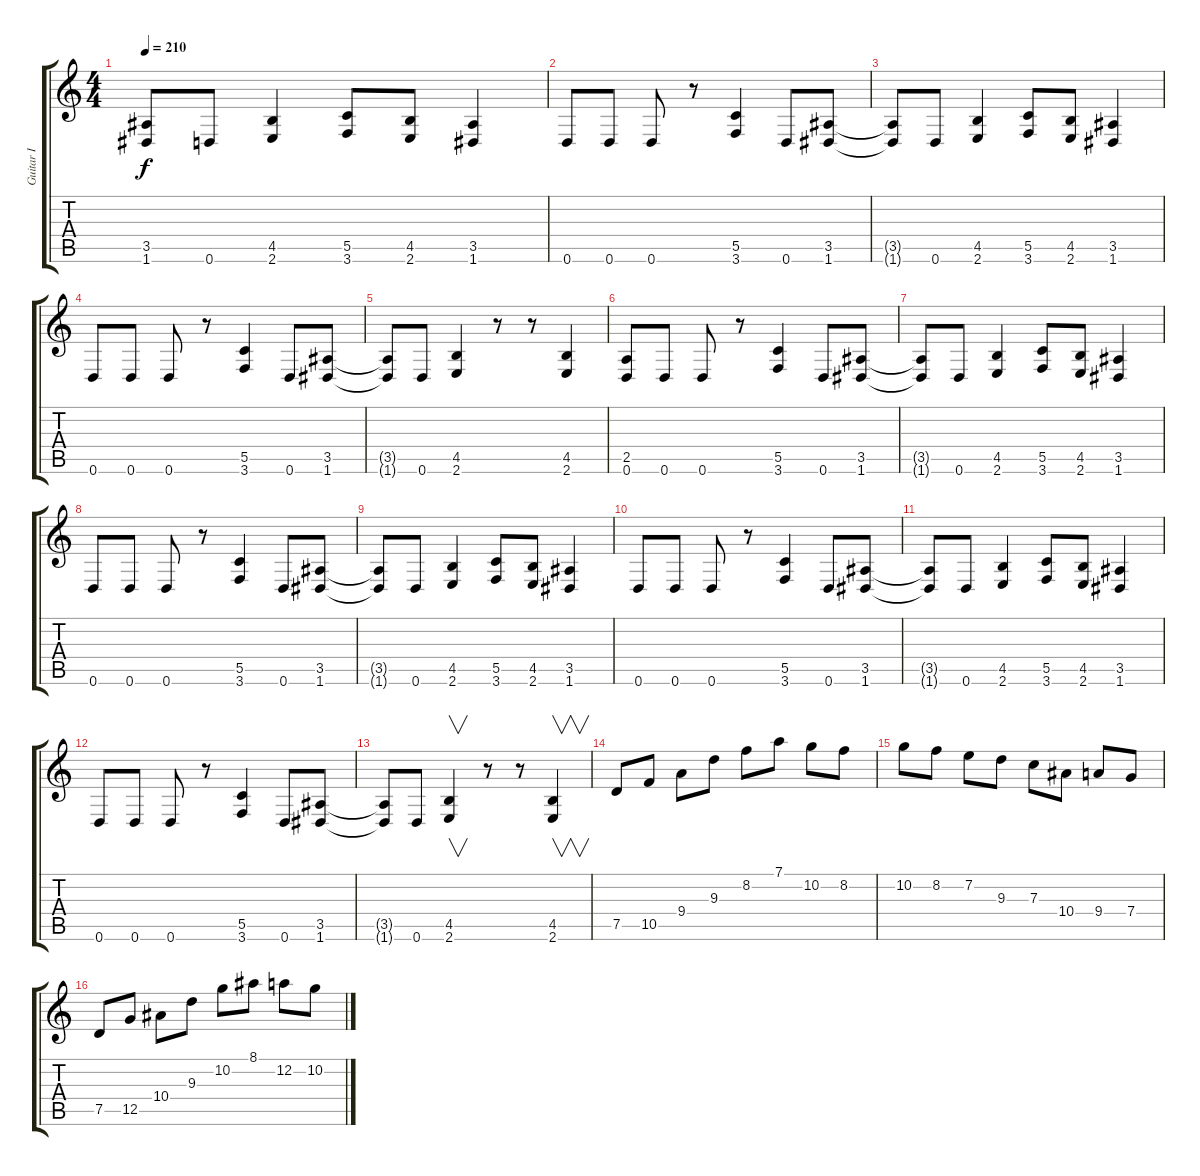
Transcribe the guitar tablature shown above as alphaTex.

\track ("Guitar I" "Guitar I") {instrument distortionguitar}
\staff {score tabs}
\tuning (D4 A3 F3 C3 G2 D2) {hide}
\ts (4 4)
\tempo 210
\clef g2
\ks c
(3.5{t} 1.6{t}).8{dy f} 0.6.8 (4.5 2.6).4 (5.5 3.6).8 (4.5 2.6).8 (3.5 1.6).4 |
0.6.8 0.6.8 0.6.8 r.8 (5.5 3.6).4 0.6.8 (3.5 1.6).8 |
(3.5{t} 1.6{t}).8 0.6.8 (4.5 2.6).4 (5.5 3.6).8 (4.5 2.6).8 (3.5 1.6).4 |
0.6.8 0.6.8 0.6.8 r.8 (5.5 3.6).4 0.6.8 (3.5 1.6).8 |
(3.5{t} 1.6{t}).8 0.6.8 (4.5 2.6).4 r.8 r.8 (4.5 2.6).4 |
(2.5 0.6).8 0.6.8 0.6.8 r.8 (5.5 3.6).4 0.6.8 (3.5 1.6).8 |
(3.5{t} 1.6{t}).8 0.6.8 (4.5 2.6).4 (5.5 3.6).8 (4.5 2.6).8 (3.5 1.6).4 |
0.6.8 0.6.8 0.6.8 r.8 (5.5 3.6).4 0.6.8 (3.5 1.6).8 |
(3.5{t} 1.6{t}).8 0.6.8 (4.5 2.6).4 (5.5 3.6).8 (4.5 2.6).8 (3.5 1.6).4 |
0.6.8 0.6.8 0.6.8 r.8 (5.5 3.6).4 0.6.8 (3.5 1.6).8 |
(3.5{t} 1.6{t}).8 0.6.8 (4.5 2.6).4 (5.5 3.6).8 (4.5 2.6).8 (3.5 1.6).4 |
0.6.8 0.6.8 0.6.8 r.8 (5.5 3.6).4 0.6.8 (3.5 1.6).8 |
(3.5{t} 1.6{t}).8 0.6.8 (4.5 2.6).4{v} r.8 r.8 (4.5 2.6).4{v} |
7.5.8 10.5.8 9.4.8 9.3.8 8.2.8 7.1.8 10.2.8 8.2.8 |
10.2.8 8.2.8 7.2.8 9.3.8 7.3.8 10.4.8 9.4.8 7.4.8 |
7.5.8 12.5.8 10.4.8 9.3.8 10.2.8 8.1.8 12.2.8 10.2.8
